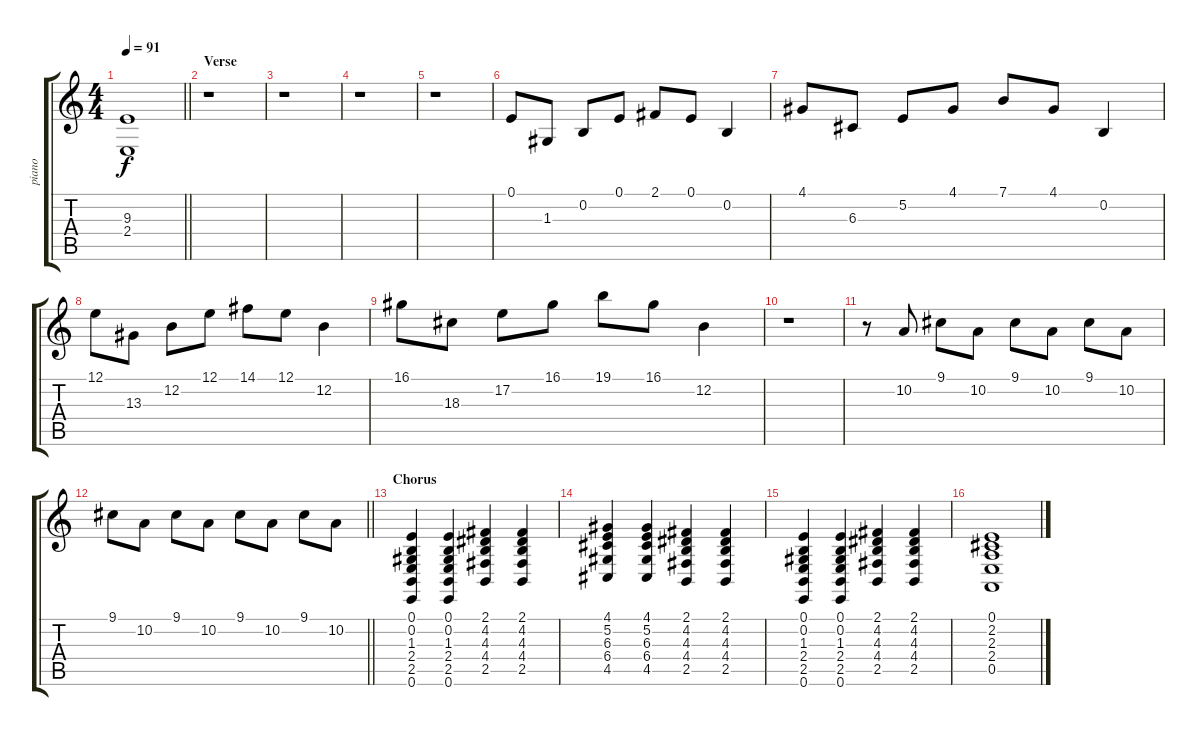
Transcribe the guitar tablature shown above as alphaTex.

\track ("piano" "piano") {instrument acousticgrandpiano}
\staff {score tabs}
\tuning (E4 B3 G3 D3 A2 E2) {hide}
\ts (4 4)
\tempo 91
\clef g2
\barLineRight lightlight
\ks c
(9.3{t} 2.4{t}).1{dy f} |
\section ("" "Verse")
r.1 |
r.1 |
r.1 |
r.1 |
0.1.8 1.3.8 0.2.8 0.1.8 2.1.8 0.1.8 0.2.4 |
4.1.8 6.3.8 5.2.8 4.1.8 7.1.8 4.1.8 0.2.4 |
12.1.8 13.3.8 12.2.8 12.1.8 14.1.8 12.1.8 12.2.4 |
16.1.8 18.3.8 17.2.8 16.1.8 19.1.8 16.1.8 12.2.4 |
r.1 |
r.8 10.2.8 9.1.8 10.2.8 9.1.8 10.2.8 9.1.8 10.2.8 |
\barLineRight lightlight
9.1.8 10.2.8 9.1.8 10.2.8 9.1.8 10.2.8 9.1.8 10.2.8 |
\section ("" "Chorus")
(0.1 0.2 1.3 2.4 2.5 0.6).4 (0.1 0.2 1.3 2.4 2.5 0.6).4 (2.1 4.2 4.3 4.4 2.5).4 (2.1 4.2 4.3 4.4 2.5).4 |
(4.1 5.2 6.3 6.4 4.5).4 (4.1 5.2 6.3 6.4 4.5).4 (2.1 4.2 4.3 4.4 2.5).4 (2.1 4.2 4.3 4.4 2.5).4 |
(0.1 0.2 1.3 2.4 2.5 0.6).4 (0.1 0.2 1.3 2.4 2.5 0.6).4 (2.1 4.2 4.3 4.4 2.5).4 (2.1 4.2 4.3 4.4 2.5).4 |
(0.1 2.2 2.3 2.4 0.5).1
